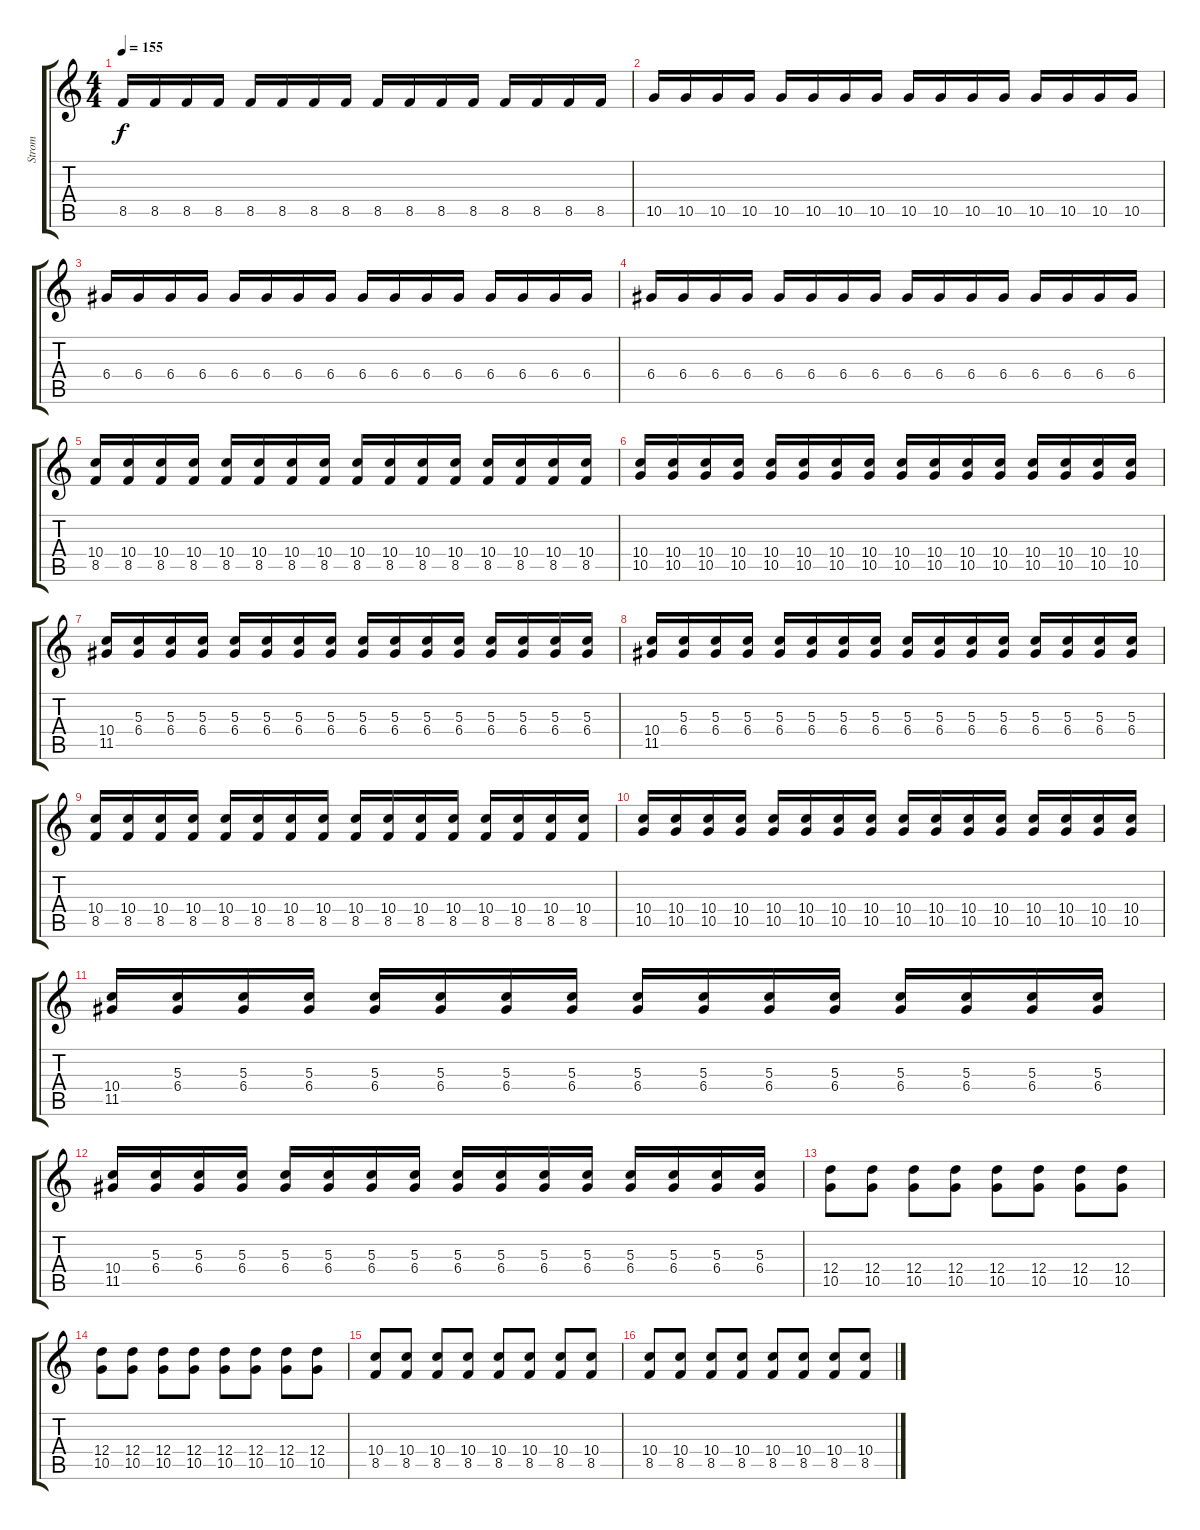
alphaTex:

\track ("Strom" "Strom") {instrument overdrivenguitar}
\staff {score tabs}
\tuning (E4 B3 G3 D3 A2 E2) {hide}
\ts (4 4)
\tempo 155
\clef g2
\ks c
8.5.16{dy f} 8.5.16 8.5.16 8.5.16 8.5.16 8.5.16 8.5.16 8.5.16 8.5.16 8.5.16 8.5.16 8.5.16 8.5.16 8.5.16 8.5.16 8.5.16 |
10.5.16 10.5.16 10.5.16 10.5.16 10.5.16 10.5.16 10.5.16 10.5.16 10.5.16 10.5.16 10.5.16 10.5.16 10.5.16 10.5.16 10.5.16 10.5.16 |
6.4.16 6.4.16 6.4.16 6.4.16 6.4.16 6.4.16 6.4.16 6.4.16 6.4.16 6.4.16 6.4.16 6.4.16 6.4.16 6.4.16 6.4.16 6.4.16 |
6.4.16 6.4.16 6.4.16 6.4.16 6.4.16 6.4.16 6.4.16 6.4.16 6.4.16 6.4.16 6.4.16 6.4.16 6.4.16 6.4.16 6.4.16 6.4.16 |
(10.4 8.5).16 (10.4 8.5).16 (10.4 8.5).16 (10.4 8.5).16 (10.4 8.5).16 (10.4 8.5).16 (10.4 8.5).16 (10.4 8.5).16 (10.4 8.5).16 (10.4 8.5).16 (10.4 8.5).16 (10.4 8.5).16 (10.4 8.5).16 (10.4 8.5).16 (10.4 8.5).16 (10.4 8.5).16 |
(10.4 10.5).16 (10.4 10.5).16 (10.4 10.5).16 (10.4 10.5).16 (10.4 10.5).16 (10.4 10.5).16 (10.4 10.5).16 (10.4 10.5).16 (10.4 10.5).16 (10.4 10.5).16 (10.4 10.5).16 (10.4 10.5).16 (10.4 10.5).16 (10.4 10.5).16 (10.4 10.5).16 (10.4 10.5).16 |
(10.4 11.5).16 (5.3 6.4).16 (5.3 6.4).16 (5.3 6.4).16 (5.3 6.4).16 (5.3 6.4).16 (5.3 6.4).16 (5.3 6.4).16 (5.3 6.4).16 (5.3 6.4).16 (5.3 6.4).16 (5.3 6.4).16 (5.3 6.4).16 (5.3 6.4).16 (5.3 6.4).16 (5.3 6.4).16 |
(10.4 11.5).16 (5.3 6.4).16 (5.3 6.4).16 (5.3 6.4).16 (5.3 6.4).16 (5.3 6.4).16 (5.3 6.4).16 (5.3 6.4).16 (5.3 6.4).16 (5.3 6.4).16 (5.3 6.4).16 (5.3 6.4).16 (5.3 6.4).16 (5.3 6.4).16 (5.3 6.4).16 (5.3 6.4).16 |
(10.4 8.5).16 (10.4 8.5).16 (10.4 8.5).16 (10.4 8.5).16 (10.4 8.5).16 (10.4 8.5).16 (10.4 8.5).16 (10.4 8.5).16 (10.4 8.5).16 (10.4 8.5).16 (10.4 8.5).16 (10.4 8.5).16 (10.4 8.5).16 (10.4 8.5).16 (10.4 8.5).16 (10.4 8.5).16 |
(10.4 10.5).16 (10.4 10.5).16 (10.4 10.5).16 (10.4 10.5).16 (10.4 10.5).16 (10.4 10.5).16 (10.4 10.5).16 (10.4 10.5).16 (10.4 10.5).16 (10.4 10.5).16 (10.4 10.5).16 (10.4 10.5).16 (10.4 10.5).16 (10.4 10.5).16 (10.4 10.5).16 (10.4 10.5).16 |
(10.4 11.5).16 (5.3 6.4).16 (5.3 6.4).16 (5.3 6.4).16 (5.3 6.4).16 (5.3 6.4).16 (5.3 6.4).16 (5.3 6.4).16 (5.3 6.4).16 (5.3 6.4).16 (5.3 6.4).16 (5.3 6.4).16 (5.3 6.4).16 (5.3 6.4).16 (5.3 6.4).16 (5.3 6.4).16 |
(10.4 11.5).16 (5.3 6.4).16 (5.3 6.4).16 (5.3 6.4).16 (5.3 6.4).16 (5.3 6.4).16 (5.3 6.4).16 (5.3 6.4).16 (5.3 6.4).16 (5.3 6.4).16 (5.3 6.4).16 (5.3 6.4).16 (5.3 6.4).16 (5.3 6.4).16 (5.3 6.4).16 (5.3 6.4).16 |
(12.4 10.5).8 (12.4 10.5).8 (12.4 10.5).8 (12.4 10.5).8 (12.4 10.5).8 (12.4 10.5).8 (12.4 10.5).8 (12.4 10.5).8 |
(12.4 10.5).8 (12.4 10.5).8 (12.4 10.5).8 (12.4 10.5).8 (12.4 10.5).8 (12.4 10.5).8 (12.4 10.5).8 (12.4 10.5).8 |
(10.4 8.5).8 (10.4 8.5).8 (10.4 8.5).8 (10.4 8.5).8 (10.4 8.5).8 (10.4 8.5).8 (10.4 8.5).8 (10.4 8.5).8 |
(10.4 8.5).8 (10.4 8.5).8 (10.4 8.5).8 (10.4 8.5).8 (10.4 8.5).8 (10.4 8.5).8 (10.4 8.5).8 (10.4 8.5).8
